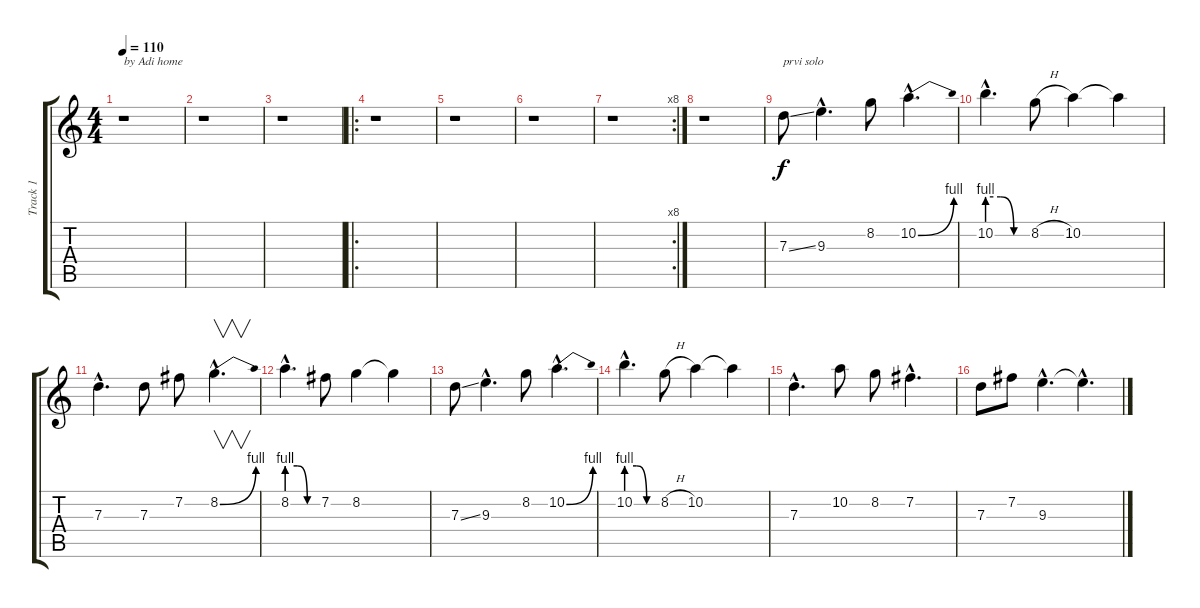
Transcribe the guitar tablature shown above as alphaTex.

\track ("Track 1" "Track 1") {instrument distortionguitar}
\staff {score tabs}
\tuning (E4 B3 G3 D3 A2 E2) {hide}
\ts (4 4)
\tempo 110
\clef g2
\ks c
r.1{txt "by Adi home" dy f instrument distortionguitar} |
r.1 |
r.1 |
\ro
r.1 |
r.1 |
r.1 |
\rc 8
r.1 |
r.1 |
7.3{ss}.8{txt "prvi solo"} 9.3{hac}.4{d} 8.2.8 10.2{be (bend 0 0 60 4) hac}.4{d} |
10.2{be (custom 0 4 20 4 40 0 60 0) hac}.4{d} 8.2{h}.8 10.2.4 10.2{t}.4 |
7.3{hac}.4{d} 7.3.8 7.2.8 8.2{be (bend 0 0 60 4) hac}.4{v d} |
8.2{be (custom 0 4 20 4 40 0 60 0) hac}.4{d} 7.2.8 8.2.4 8.2{t}.4 |
7.3{ss}.8 9.3{hac}.4{d} 8.2.8 10.2{be (bend 0 0 60 4) hac}.4{d} |
10.2{be (custom 0 4 20 4 40 0 60 0) hac}.4{d} 8.2{h}.8 10.2.4 10.2{t}.4 |
7.3{hac}.4{d} 10.2.8 8.2.8 7.2{hac}.4{d} |
7.3.8 7.2.8 9.3{hac}.4{d} 9.3{hac t}.4{d}
